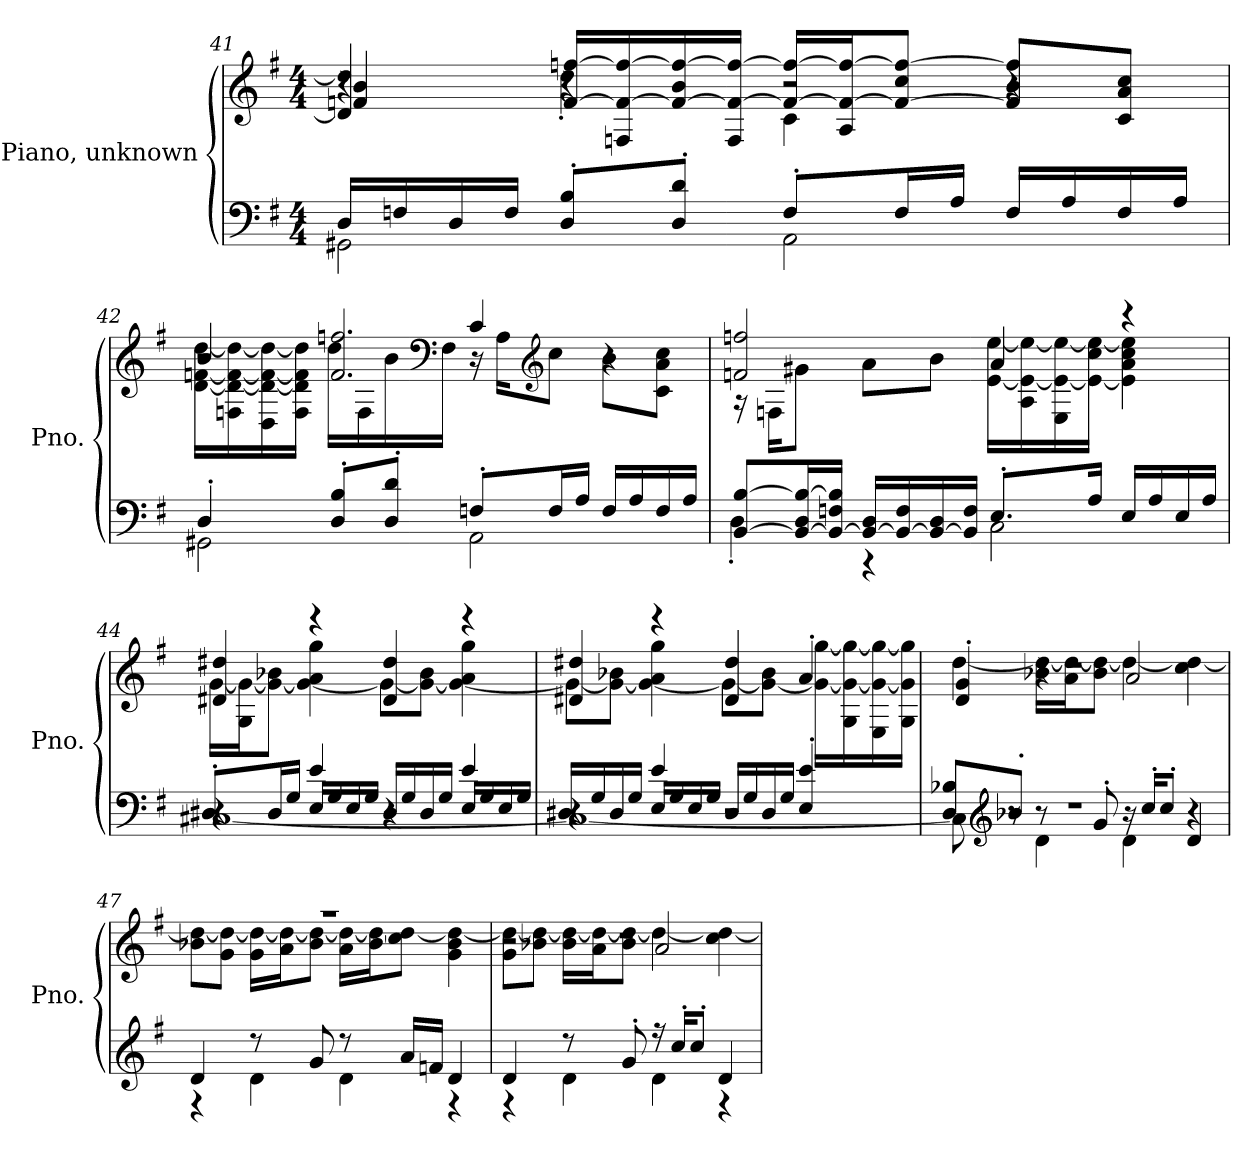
**kern	**kern
*part1	*part1
*staff2	*staff1
*I"Piano, unknown	*
*I'Pno.	*
!!LO:LB:g=z
*clefF4	*clefG2
*k[f#]	*k[f#]
*M4/4	*M4/4
=41	=41
*^	*^
*	*	*	*^
16D/LL	2GG#X\	4d/] 4dd/]	4r	4fn/ 4b/
16Fn/	.	.	.	.
16D/	.	.	.	.
16F/JJ	.	.	.	.
8D/' 8B/'L	.	4r	4dd'\	[16f/ [16ffn/LL
.	.	.	.	16Fn/ 16f/_ 16ff/_
8D/' 8d/'J	.	.	.	16f/_ 16b/ 16ff/_
.	.	.	.	16F/ 16f/_ 16ff/_JJ
8F'/L	2AA\	2r	4c\	16f/_ 16ff/_LL
.	.	.	.	16A/ 16f/_ 16ff/_J
16F/L	.	.	.	8f/_ 8cc/ 8ff/_J
16A/JJ	.	.	.	.
16F/LL	.	.	4r	8f/] 8b/ 8ff/]L
16A/	.	.	.	.
16F/	.	.	.	8c/ 8a/ 8cc/J
16A/JJ	.	.	.	.
=42	=42	=42	=42	=42
4D'/	2GG#X\	4b/	[16d\ [16fn\ [16dd\LL	2r
.	.	.	16Fn\ 16d\_ 16f\_ 16dd\_	.
.	.	.	16D\ 16d\_ 16f\_ 16dd\_	.
.	.	.	16F\ 16d\] 16f\] 16dd\]JJ	.
8D/' 8B/'L	.	2.f/ 2.ffn/	16dd\LL	.
.	.	.	16F\	.
8D/' 8d/'J	.	.	16b\	.
*	*	*clefF4	*	*
.	.	.	16F\JJ	.
8Fn'/L	2AA\	.	16r	4c/
.	.	.	16A\KL	.
*	*	*clefG2	*	*
16F/L	.	.	8cc\J	.
16A/JJ	.	.	.	.
16F/LL	.	.	8b\L	4r
16A/	.	.	.	.
16F/	.	.	8c\ 8a\ 8cc\J	.
16A/JJ	.	.	.	.
*	*	*	*v	*v
!!LO:LB:g=z
=43	=43	=43	=43
[8BB/ [8B/L	4D'\	2fn/ 2ffn/	16r
.	.	.	16Fn\KL
16BB/_ 16D/ 16B/_L	.	.	8g#X\J
16BB/_ 16Fn/ 16B/]JJ	.	.	.
16BB/_ 16D/LL	4r	.	8a\L
16BB/_ 16F/	.	.	.
16BB/_ 16D/	.	.	8b\J
16BB/] 16F/JJ	.	.	.
8.E'/L	2C\	4a/	[16e\ [16ee\LL
.	.	.	16A\ 16e\_ 16ee\_
.	.	.	16E\ 16e\_ 16ee\_
16A/Jk	.	.	16e\_ 16cc\ 16ee\_JJ
16E/LL	.	4r	4e\] 4a\ 4cc\ 4ee\]
16A/	.	.	.
16E/	.	.	.
16A/JJ	.	.	.
=44	=44	=44	=44
*	*^	*	*
4r	[1C#X	8D#X'/L	4d#X/ 4dd#X/	[16g\LL
.	.	.	.	16G\ 16g\_J
.	.	16D#/L	.	8g\_ 8b-X\J
.	.	16G/JJ	.	.
4e/	.	16E/LL	4r	4g\_ 4a\ 4gg\
.	.	16G/	.	.
.	.	16E/	.	.
.	.	16G/JJ	.	.
4r	.	16D#/LL	4d#/ 4dd#/	8g\L_
.	.	16G/	.	.
.	.	16D#/	.	8g\_ 8b-\J
.	.	16G/JJ	.	.
4e/	.	16E/LL	4r	4g\_ 4a\ 4gg\
.	.	16G/	.	.
.	.	16E/	.	.
.	.	16G/JJ	.	.
!!LO:LB:g=z	!!
=45	=45	=45	=45	=45
4r	1C#_	16D#X/LL	4d#X/ 4dd#X/	8g\L_
.	.	16G/	.	.
.	.	16D#/	.	8g\_ 8b-X\J
.	.	16G/JJ	.	.
4e/	.	16E/LL	4r	4g\_ 4a\ 4gg\
.	.	16G/	.	.
.	.	16E/	.	.
.	.	16G/JJ	.	.
2r	.	16D#/LL	4d#/ 4dd#/	8g\L_
.	.	16G/	.	.
.	.	16D#/	.	8g\_ 8b-\J
.	.	16G/JJ	.	.
.	.	4E/' 4e/'	4a'/	16g\_ [16gg\LL
.	.	.	.	16G\ 16g\_ 16gg\_
.	.	.	.	16E\ 16g\_ 16gg\_
.	.	.	.	16G\ 16g\] 16gg\]JJ
=46	=46	=46	=46	=46
*	*	*	*	*^
1r	8C#\]	8D/ 8B-X/L	1r	[4dd\	4d/' 4g/'
*clefG2	*	*	*	*	*
.	8r	8b-X'/J	.	.	.
.	4d\	8r	.	16b-X\ 16dd\_LL	4r
.	.	.	.	16a\ 16dd\_J	.
.	.	8g'/	.	8b-\ 8dd\_J	.
.	4d\	16r	.	4dd\_	2a/
.	.	16cc'/KL	.	.	.
.	.	8cc'/J	.	.	.
.	4r	4d/	.	4cc\ 4dd\_	.
*	*v	*v	*	*	*
*	*	*	*v	*v
!!LO:LB:g=z
=47	=47	=47	=47
4d/	4r	1r	8b-X\ 8dd\_L
.	.	.	8g\ 8dd\_J
8r	4d\	.	16g\ 16dd\_LL
.	.	.	16a\ 16dd\_J
8g/	.	.	8b-\ 8dd\_J
8r	4d\	.	16a\ 16dd\_LL
.	.	.	16b-\ 16dd\_J
16a/LL	.	.	8cc\ 8dd\_J
16fn/JJ	.	.	.
4d/	4r	.	4g\ 4b-\ 4dd\_
=48	=48	=48	=48
*	*	*	*^
4d/	4r	1r	8g\ 8dd\_L	2r
.	.	.	8b-X\ 8dd\_J	.
8r	4d\	.	16b-\ 16dd\_LL	.
.	.	.	16a\ 16dd\_J	.
8g'/	.	.	8b-\ 8dd\_J	.
16r	4d\	.	4dd\_	2a/
16cc'/KL	.	.	.	.
8cc'/J	.	.	.	.
4d/	4r	.	4cc\ 4dd\_	.
*v	*v	*	*	*
*	*v	*v	*v
=	=
*-	*-
